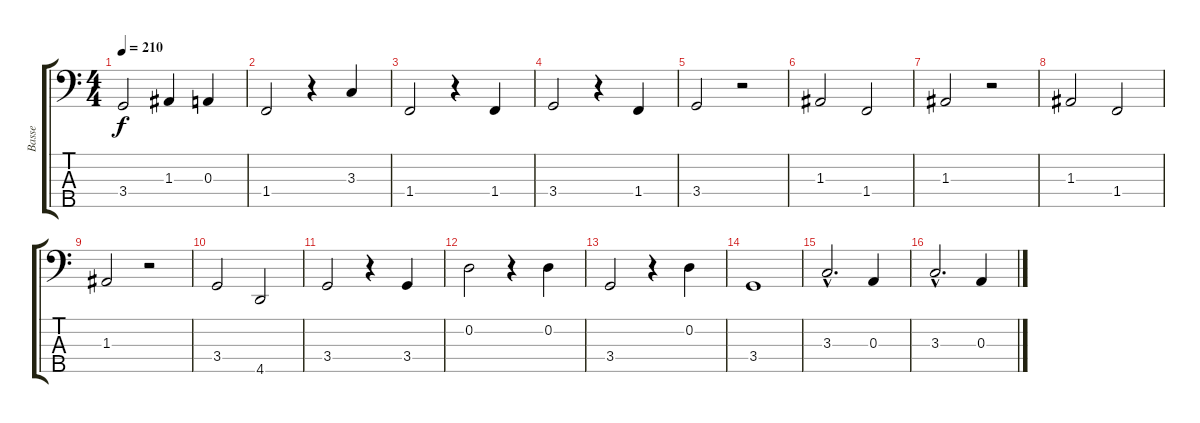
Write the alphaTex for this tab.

\track ("Basse" "Basse") {instrument acousticbass}
\staff {score tabs}
\tuning (G2 D2 A1 E1 Bb0) {hide}
\ts (4 4)
\tempo 210
\clef f4
\ks c
3.4.2{dy f} 1.3.4 0.3.4 |
1.4.2 r.4 3.3.4 |
1.4.2 r.4 1.4.4 |
3.4.2 r.4 1.4.4 |
3.4.2 r.2 |
1.3.2 1.4.2 |
1.3.2 r.2 |
1.3.2 1.4.2 |
1.3.2 r.2 |
3.4.2 4.5.2 |
3.4.2 r.4 3.4.4 |
0.2.2 r.4 0.2.4 |
3.4.2 r.4 0.2.4 |
3.4.1 |
3.3{hac}.2{d} 0.3.4 |
3.3{hac}.2{d} 0.3.4
